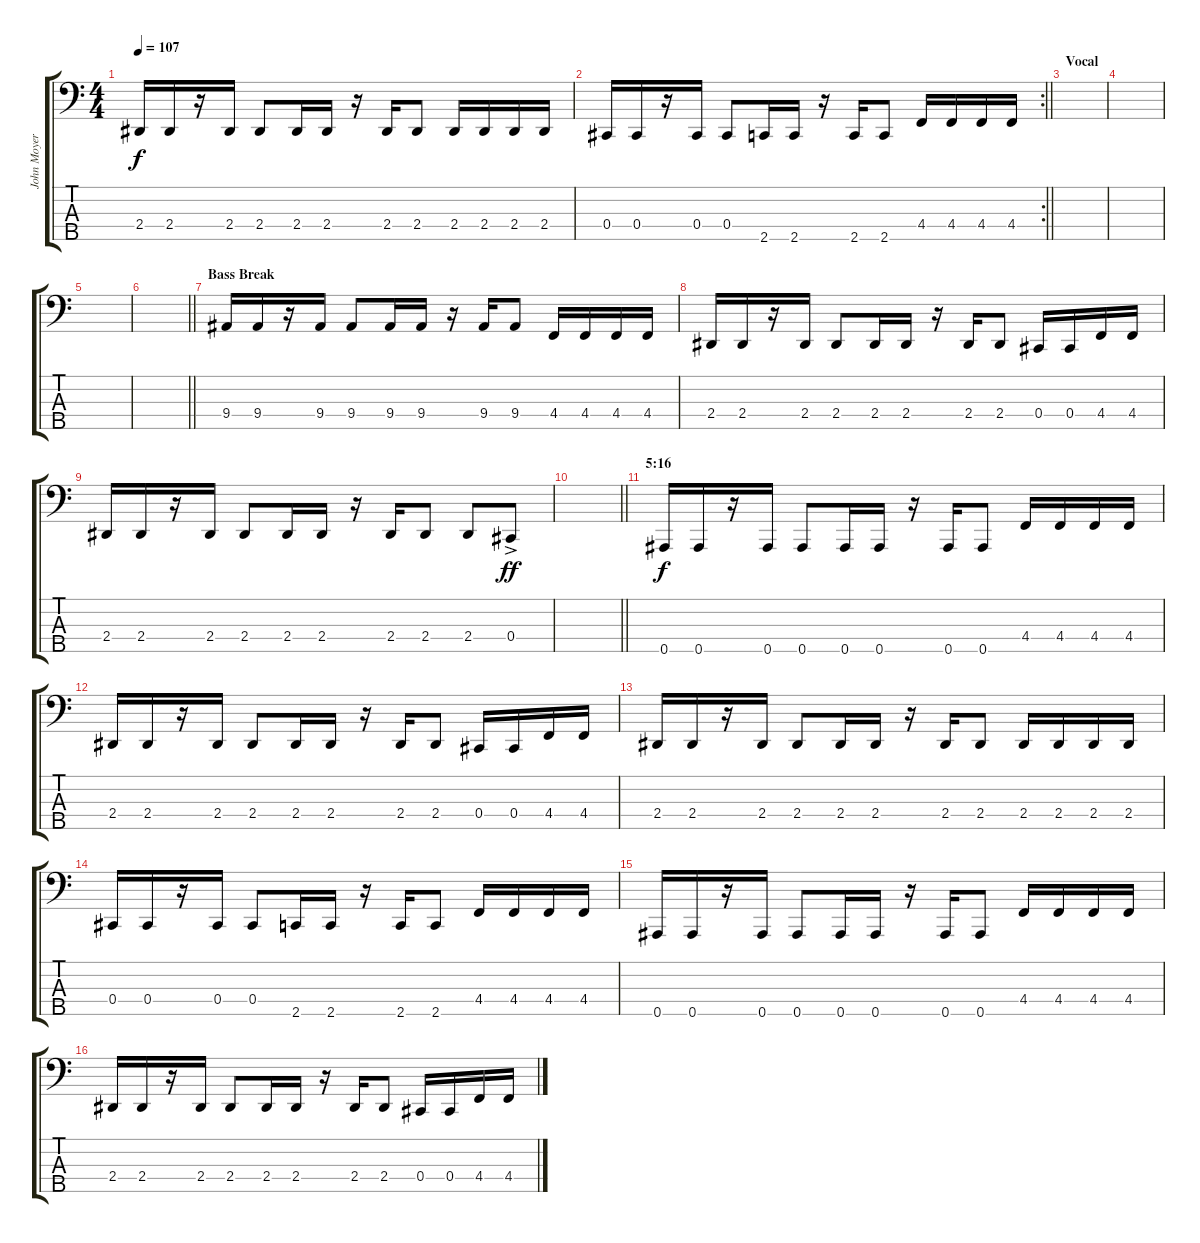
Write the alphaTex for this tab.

\track ("John Moyer" "John Moyer") {instrument electricbasspick}
\staff {score tabs}
\tuning (Gb2 Db2 Ab1 Db1 Bb0) {hide}
\ts (4 4)
\tempo 107
\clef f4
\ks c
2.4.16{dy f} 2.4.16 r.16 2.4.16 2.4.8 2.4.16 2.4.16 r.16 2.4.16 2.4.8 2.4.16 2.4.16 2.4.16 2.4.16 |
\rc 2
\barLineRight lightlight
0.4.16 0.4.16 r.16 0.4.16 0.4.8 2.5.16 2.5.16 r.16 2.5.16 2.5.8 4.4.16 4.4.16 4.4.16 4.4.16 |
\section ("" "Vocal")
|
|
|
\barLineRight lightlight
|
\section ("" "Bass Break")
9.4.16 9.4.16 r.16 9.4.16 9.4.8 9.4.16 9.4.16 r.16 9.4.16 9.4.8 4.4.16 4.4.16 4.4.16 4.4.16 |
2.4.16 2.4.16 r.16 2.4.16 2.4.8 2.4.16 2.4.16 r.16 2.4.16 2.4.8 0.4.16 0.4.16 4.4.16 4.4.16 |
2.4.16 2.4.16 r.16 2.4.16 2.4.8 2.4.16 2.4.16 r.16 2.4.16 2.4.8 2.4.8 0.4{ac}.8{dy ff} |
\barLineRight lightlight
|
\section ("" "5:16")
0.5.16{dy f} 0.5.16 r.16 0.5.16 0.5.8 0.5.16 0.5.16 r.16 0.5.16 0.5.8 4.4.16 4.4.16 4.4.16 4.4.16 |
2.4.16 2.4.16 r.16 2.4.16 2.4.8 2.4.16 2.4.16 r.16 2.4.16 2.4.8 0.4.16 0.4.16 4.4.16 4.4.16 |
2.4.16 2.4.16 r.16 2.4.16 2.4.8 2.4.16 2.4.16 r.16 2.4.16 2.4.8 2.4.16 2.4.16 2.4.16 2.4.16 |
0.4.16 0.4.16 r.16 0.4.16 0.4.8 2.5.16 2.5.16 r.16 2.5.16 2.5.8 4.4.16 4.4.16 4.4.16 4.4.16 |
0.5.16 0.5.16 r.16 0.5.16 0.5.8 0.5.16 0.5.16 r.16 0.5.16 0.5.8 4.4.16 4.4.16 4.4.16 4.4.16 |
2.4.16 2.4.16 r.16 2.4.16 2.4.8 2.4.16 2.4.16 r.16 2.4.16 2.4.8 0.4.16 0.4.16 4.4.16 4.4.16
